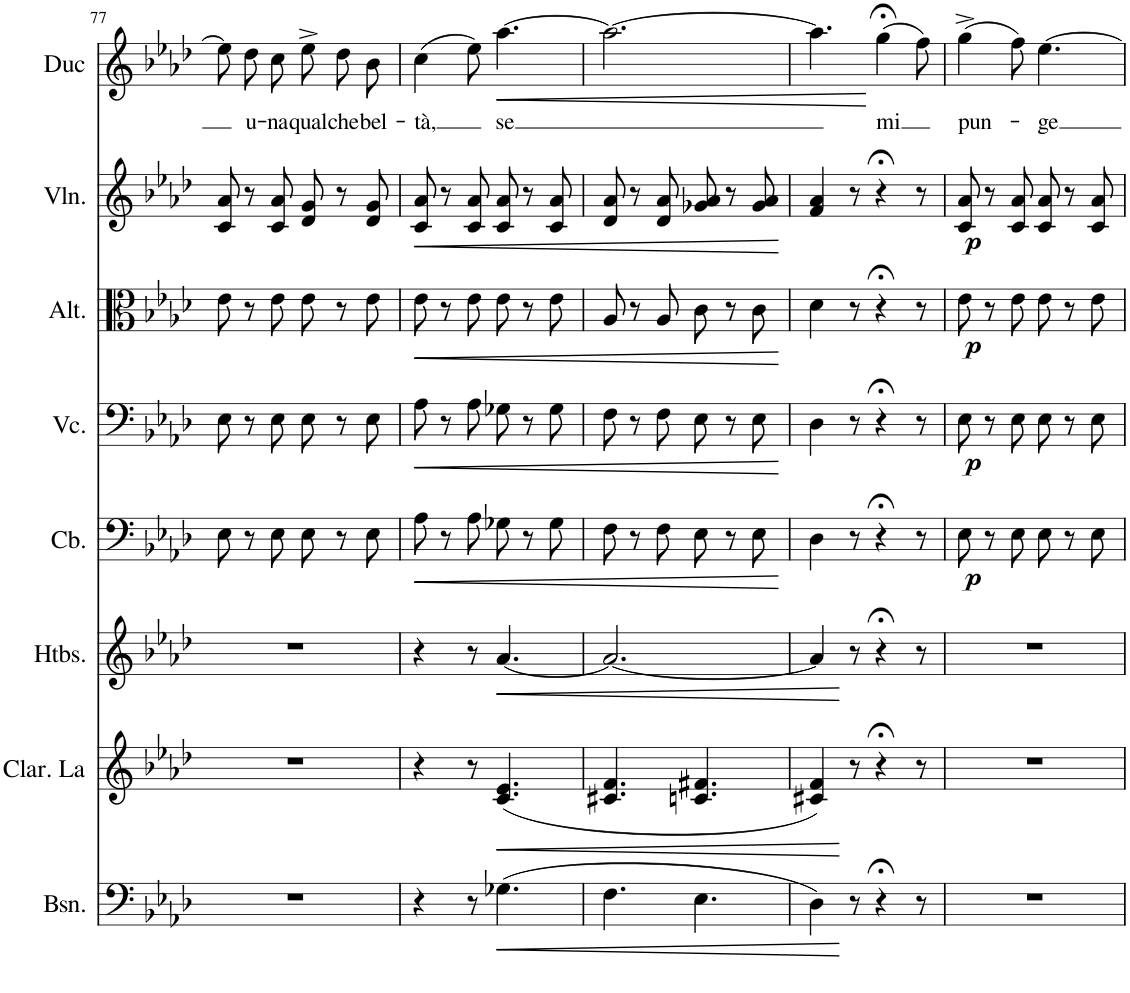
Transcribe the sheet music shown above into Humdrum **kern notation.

**kern	**dynam	**kern	**dynam	**kern	**dynam	**kern	**dynam	**kern	**dynam	**kern	**dynam	**kern	**dynam	**kern	**text	**dynam
*part8	*part8	*part7	*part7	*part6	*part6	*part5	*part5	*part4	*part4	*part3	*part3	*part2	*part2	*part1	*part1	*part1
*staff8	*staff8	*staff7	*staff7	*staff6	*staff6	*staff5	*staff5	*staff4	*staff4	*staff3	*staff3	*staff2	*staff2	*staff1	*staff1	*staff1
*I"Basson	*	*I"Clarinette en La	*	*I"Hautbois	*	*I"Contrebasse	*	*I"Violoncelle	*	*I"Alto	*	*I"Violon	*	*I"Duc	*	*
*I'Bsn.	*	*I'Clar. La	*	*I'Htbs.	*	*I'Cb.	*	*I'Vc.	*	*I'Alt.	*	*I'Vln.	*	*I'Duc	*	*
!!LO:PB:g=z
*clefF4	*	*clefG2	*	*clefG2	*	*clefF4	*	*clefF4	*	*clefC3	*	*clefG2	*	*clefG2	*	*
*	*	*Trd1c2	*	*	*	*Trd7c12	*	*	*	*	*	*	*	*	*	*
*k[b-e-a-d-]	*	*k[b-e-a-d-]	*	*k[b-e-a-d-]	*	*k[b-e-a-d-]	*	*k[b-e-a-d-]	*	*k[b-e-a-d-]	*	*k[b-e-a-d-]	*	*k[b-e-a-d-]	*	*
*M6/8	*	*M6/8	*	*M6/8	*	*M6/8	*	*M6/8	*	*M6/8	*	*M6/8	*	*M6/8	*	*
=77	=77	=77	=77	=77	=77	=77	=77	=77	=77	=77	=77	=77	=77	=77	=77	=77
2.r	.	2.r	.	2.r	.	8E-\	.	8E-\	.	8e-\	.	8c/ 8a-/	.	8ee-\L]	.	.
!	!	!	!	!	!	!	!	!	!	!	!	!	!	!	!LO:LY:b	!
.	.	.	.	.	.	8r	.	8r	.	8r	.	8r	.	8dd-\	u-	.
!	!	!	!	!	!	!	!	!	!	!	!	!	!	!	!LO:LY:b	!
.	.	.	.	.	.	8E-\	.	8E-\	.	8e-\	.	8c/ 8a-/	.	8cc\J	-na	.
!	!	!	!	!	!	!	!	!	!	!	!	!	!	!	!LO:LY:b	!
.	.	.	.	.	.	8E-\	.	8E-\	.	8e-\	.	8d-/ 8g/	.	8ee-^\L	qual	.
!	!	!	!	!	!	!	!	!	!	!	!	!	!	!	!LO:LY:b	!
.	.	.	.	.	.	8r	.	8r	.	8r	.	8r	.	8dd-\	che	.
!	!	!	!	!	!	!	!	!	!	!	!	!	!	!	!LO:LY:b	!
.	.	.	.	.	.	8E-\	.	8E-\	.	8e-\	.	8d-/ 8g/	.	8b-\J	bel-	.
=78	=78	=78	=78	=78	=78	=78	=78	=78	=78	=78	=78	=78	=78	=78	=78	=78
!	!	!	!	!	!	!	!LO:HP:b	!	!LO:HP:b	!	!LO:HP:b	!	!LO:HP:b	!	!LO:LY:b	!
4r	.	4r	.	4r	.	8A-\	<	8A-\	<	8e-\	<	8c/ 8a-/	<	(4cc\	-tà,	.
.	.	.	.	.	.	8r	.	8r	.	8r	.	8r	.	.	.	.
8r	.	8r	.	8r	.	8A-\	.	8A-\	.	8e-\	.	8c/ 8a-/	.	8ee-\)	.	.
!	!LO:HP:b	!	!LO:HP:b	!	!LO:HP:b	!	!	!	!	!	!	!	!	!	!LO:LY:b	!LO:HP:b
(4.G-X\	<	(4.c/ 4.e-/	<	[4.a-/	<	8G-X\	.	8G-X\	.	8e-\	.	8c/ 8a-/	.	[4.aa-\	se	<
.	.	.	.	.	.	8r	.	8r	.	8r	.	8r	.	.	.	.
.	.	.	.	.	.	8G-\	.	8G-\	.	8e-\	.	8c/ 8a-/	.	.	.	.
=79	=79	=79	=79	=79	=79	=79	=79	=79	=79	=79	=79	=79	=79	=79	=79	=79
4.F\	.	4.c#X/ 4.f/	.	2.a-/_	.	8F\	.	8F\	.	8A-/	.	8d-/ 8a-/	.	2.aa-\_	.	.
.	.	.	.	.	.	8r	.	8r	.	8r	.	8r	.	.	.	.
.	.	.	.	.	.	8F\	.	8F\	.	8A-/	.	8d-/ 8a-/	.	.	.	.
4.E-\	.	4.cn/ 4.f#X/	.	.	.	8E-\	.	8E-\	.	8c\	.	8g-X/ 8a-/	.	.	.	.
.	.	.	.	.	.	8r	.	8r	.	8r	.	8r	.	.	.	.
.	.	.	.	.	.	8E-\	.	8E-\	.	8c\	.	8g-/ 8a-/	.	.	.	.
.	.	.	.	.	.	.	[	.	[	.	[	.	[	.	.	.
=80	=80	=80	=80	=80	=80	=80	=80	=80	=80	=80	=80	=80	=80	=80	=80	=80
4D-\)	.	4c#X/ 4f/)	.	4a-/]	.	4D-\	.	4D-\	.	4d-\	.	4f/ 4a-/	.	4.aa-\]	.	.
8r	[	8r	[	8r	[	8r	.	8r	.	8r	.	8r	.	.	.	.
!	!	!	!	!	!	!	!	!	!	!	!	!	!	!	!LO:LY:b	!
4r;<	.	4r;<	.	4r;<	.	4r;<	.	4r;<	.	4r;<	.	4r;<	.	(4gg;<\	mi	[
8r	.	8r	.	8r	.	8r	.	8r	.	8r	.	8r	.	8ff\)	.	.
=81	=81	=81	=81	=81	=81	=81	=81	=81	=81	=81	=81	=81	=81	=81	=81	=81
!	!	!	!	!	!	!	!LO:DY:b	!	!LO:DY:b	!	!LO:DY:b	!	!LO:DY:b	!	!LO:LY:b	!
2.r	.	2.r	.	2.r	.	8E-\	p	8E-\	p	8e-\	p	8c/ 8a-/	p	(4gg^\	pun-	.
.	.	.	.	.	.	8r	.	8r	.	8r	.	8r	.	.	.	.
.	.	.	.	.	.	8E-\	.	8E-\	.	8e-\	.	8c/ 8a-/	.	8ff\)	.	.
!	!	!	!	!	!	!	!	!	!	!	!	!	!	!	!LO:LY:b	!
.	.	.	.	.	.	8E-\	.	8E-\	.	8e-\	.	8c/ 8a-/	.	[4.ee-\	-ge	.
.	.	.	.	.	.	8r	.	8r	.	8r	.	8r	.	.	.	.
.	.	.	.	.	.	8E-\	.	8E-\	.	8e-\	.	8c/ 8a-/	.	.	.	.
=	=	=	=	=	=	=	=	=	=	=	=	=	=	=	=	=
*-	*-	*-	*-	*-	*-	*-	*-	*-	*-	*-	*-	*-	*-	*-	*-	*-
